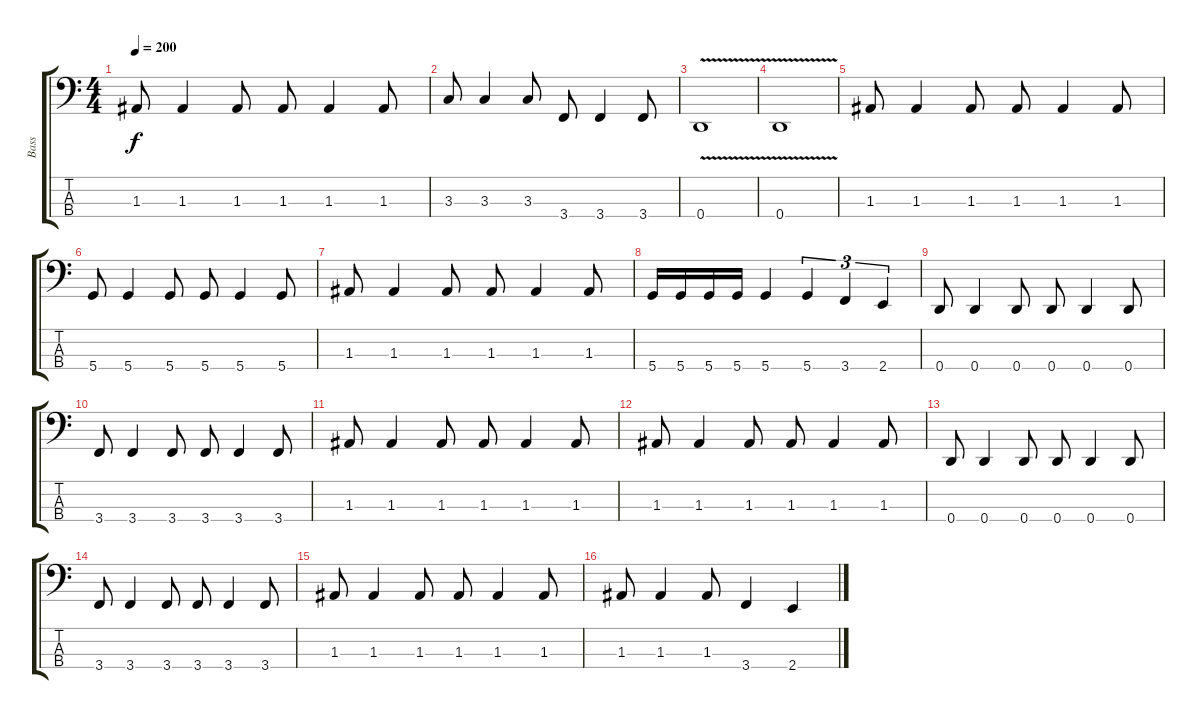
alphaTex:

\track ("Bass" "Bass") {instrument electricbassfinger}
\staff {score tabs}
\tuning (G2 D2 A1 D1) {hide}
\ts (4 4)
\tempo 200
\clef f4
\ks c
1.3.8{dy f} 1.3.4 1.3.8 1.3.8 1.3.4 1.3.8 |
3.3.8 3.3.4 3.3.8 3.4.8 3.4.4 3.4.8 |
0.4{v}.1 |
0.4{v}.1 |
1.3.8 1.3.4 1.3.8 1.3.8 1.3.4 1.3.8 |
5.4.8 5.4.4 5.4.8 5.4.8 5.4.4 5.4.8 |
1.3.8 1.3.4 1.3.8 1.3.8 1.3.4 1.3.8 |
5.4.16 5.4.16 5.4.16 5.4.16 5.4.4 5.4.4{tu (3 2)} 3.4.4{tu (3 2)} 2.4.4{tu (3 2)} |
0.4.8 0.4.4 0.4.8 0.4.8 0.4.4 0.4.8 |
3.4.8 3.4.4 3.4.8 3.4.8 3.4.4 3.4.8 |
1.3.8 1.3.4 1.3.8 1.3.8 1.3.4 1.3.8 |
1.3.8 1.3.4 1.3.8 1.3.8 1.3.4 1.3.8 |
0.4.8 0.4.4 0.4.8 0.4.8 0.4.4 0.4.8 |
3.4.8 3.4.4 3.4.8 3.4.8 3.4.4 3.4.8 |
1.3.8 1.3.4 1.3.8 1.3.8 1.3.4 1.3.8 |
1.3.8 1.3.4 1.3.8 3.4.4 2.4.4
